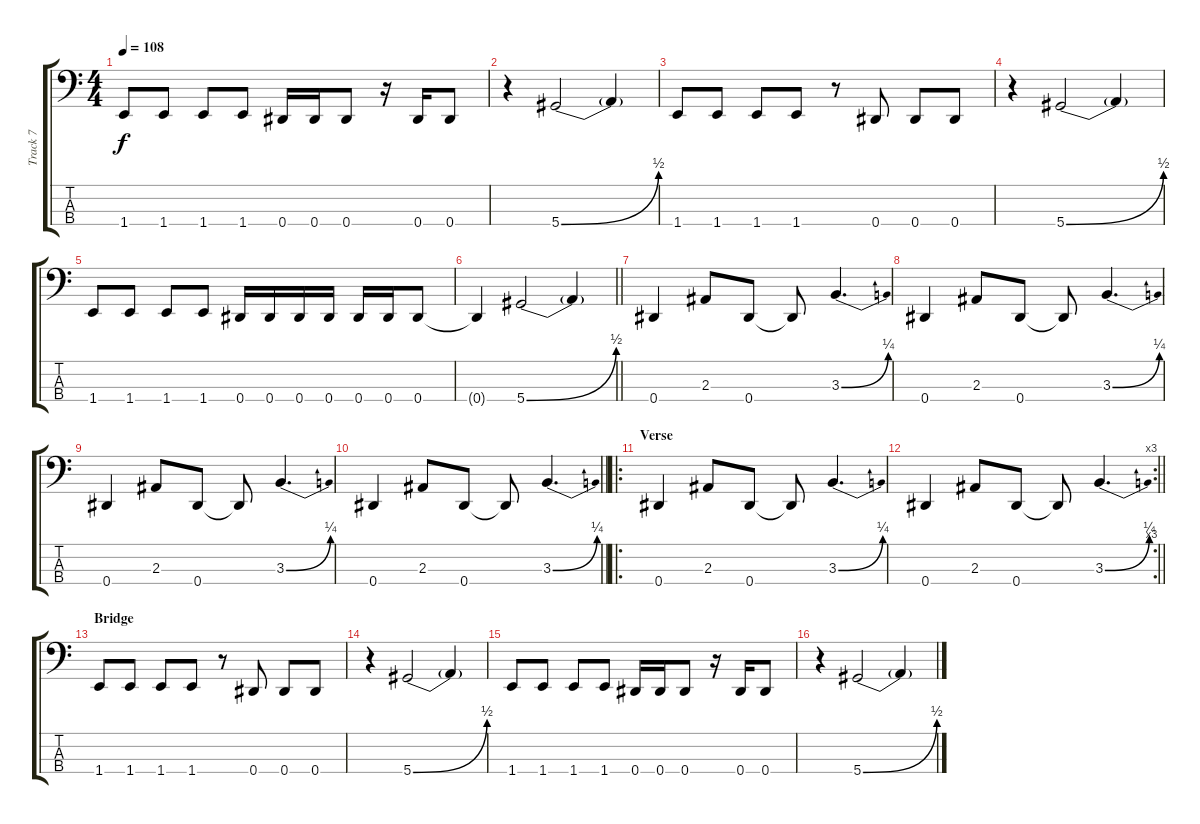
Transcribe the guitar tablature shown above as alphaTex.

\track ("Track 7" "Track 7") {instrument electricbassfinger}
\staff {score tabs}
\tuning (Gb2 Db2 Ab1 Eb1) {hide}
\ts (4 4)
\tempo 108
\clef f4
\ks c
1.4.8{dy f} 1.4.8 1.4.8 1.4.8 0.4.16 0.4.16 0.4.8 r.16 0.4.16 0.4.8 |
r.4 5.4{be (bend 0 0 60 2)}.2 5.4{t}.4 |
1.4.8 1.4.8 1.4.8 1.4.8 r.8 0.4.8 0.4.8 0.4.8 |
r.4 5.4{be (bend 0 0 60 2)}.2 5.4{t}.4 |
1.4.8 1.4.8 1.4.8 1.4.8 0.4.16 0.4.16 0.4.16 0.4.16 0.4.16 0.4.16 0.4.8 |
\barLineRight lightlight
0.4{t}.4 5.4{be (bend 0 0 60 2)}.2 5.4{t}.4 |
0.4.4 2.3.8 0.4.8 0.4{t}.8 3.3{be (bend 0 0 60 1)}.4{d} |
0.4.4 2.3.8 0.4.8 0.4{t}.8 3.3{be (bend 0 0 60 1)}.4{d} |
0.4.4 2.3.8 0.4.8 0.4{t}.8 3.3{be (bend 0 0 60 1)}.4{d} |
\barLineRight lightlight
0.4.4 2.3.8 0.4.8 0.4{t}.8 3.3{be (bend 0 0 60 1)}.4{d} |
\ro
\section ("" "Verse")
0.4.4 2.3.8 0.4.8 0.4{t}.8 3.3{be (bend 0 0 60 1)}.4{d} |
\rc 3
\barLineRight lightlight
0.4.4 2.3.8 0.4.8 0.4{t}.8 3.3{be (bend 0 0 60 1)}.4{d} |
\section ("" "Bridge")
1.4.8 1.4.8 1.4.8 1.4.8 r.8 0.4.8 0.4.8 0.4.8 |
r.4 5.4{be (bend 0 0 60 2)}.2 5.4{t}.4 |
1.4.8 1.4.8 1.4.8 1.4.8 0.4.16 0.4.16 0.4.8 r.16 0.4.16 0.4.8 |
r.4 5.4{be (bend 0 0 60 2)}.2 5.4{t}.4
